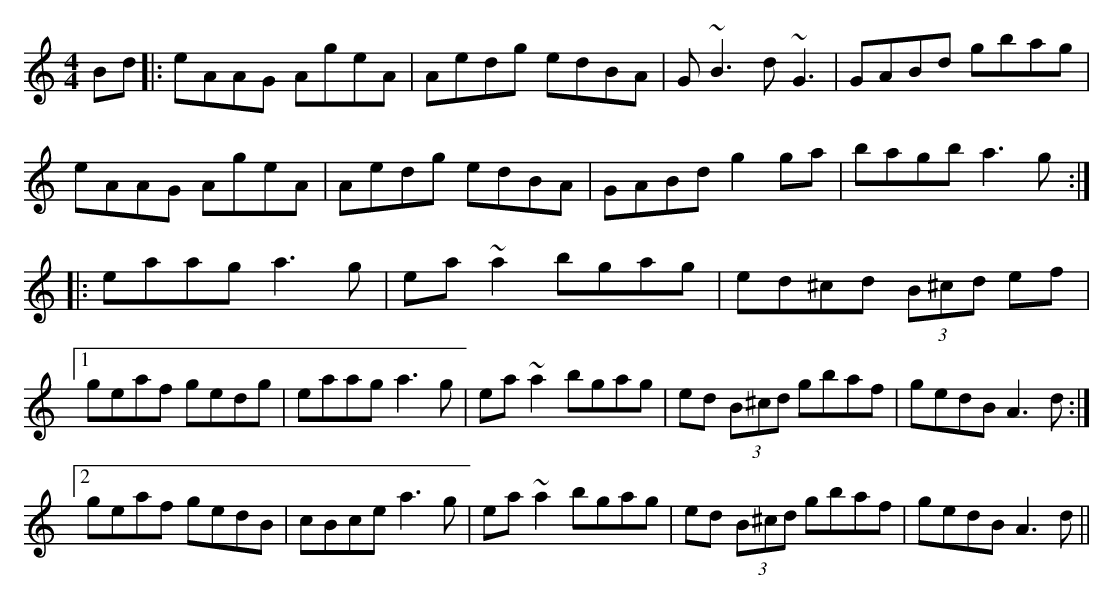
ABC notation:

X:1
M:4/4
K:Amin
Bd|:eAAG AgeA|Aedg edBA|G~B3 d~G3|GABd gbag|
eAAG AgeA|Aedg edBA|GABd g2ga|bagb a3g:|
|:eaag a3g|ea~a2 bgag|ed^cd (3B^cd ef|
[1 geaf gedg|eaag a3g|ea~a2 bgag|ed (3B^cd gbaf|gedB A3d:|
[2 geaf gedB|cBce a3g|ea~a2 bgag|ed (3B^cd gbaf|gedB A3d||
